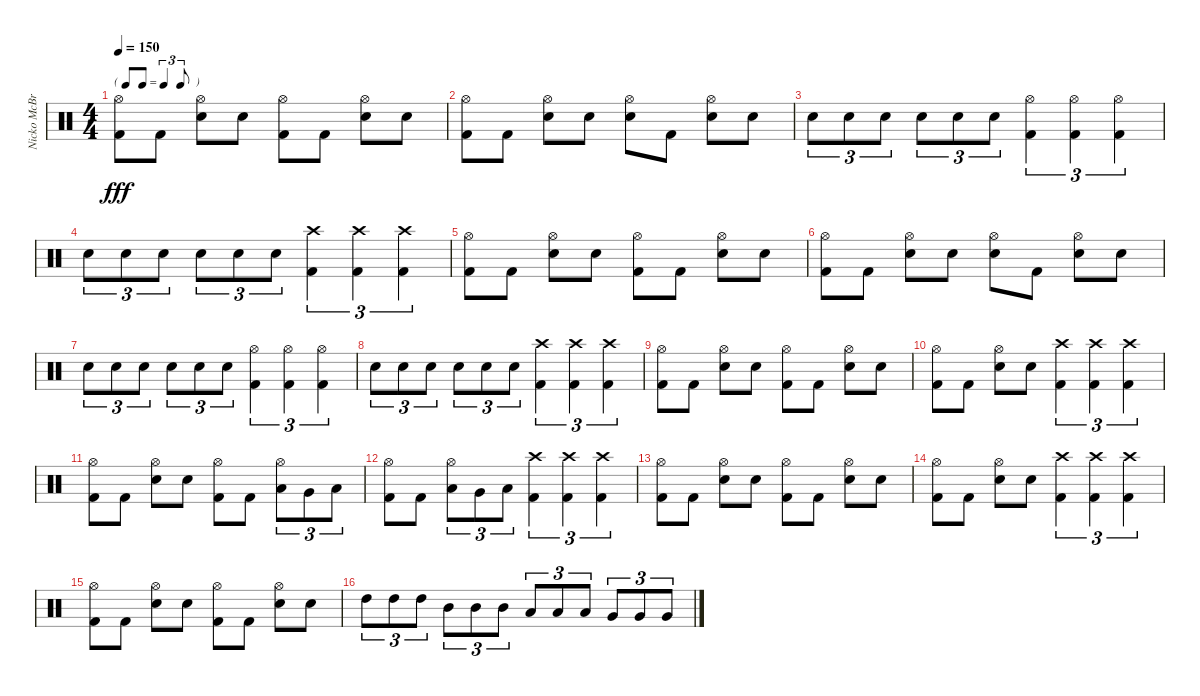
\track ("Nicko McBrain" "Nicko McBr") {instrument percussion}
\staff {score}
\articulation defaults
\ts (4 4)
\tf triplet8th
\tempo 150
\clef neutral
\ks c
("Kick (hit) 2" "Hi-Hat (open)").8{dy fff} "Kick (hit) 2".8 ("Snare (hit) 2" "Hi-Hat (open)").8 "Snare (hit) 2".8 ("Kick (hit) 2" "Hi-Hat (open)").8 "Kick (hit) 2".8 ("Snare (hit) 2" "Hi-Hat (open)").8 "Snare (hit) 2".8 |
("Kick (hit) 2" "Hi-Hat (open)").8 "Kick (hit) 2".8 ("Snare (hit) 2" "Hi-Hat (open)").8 "Snare (hit) 2".8 ("Snare (hit) 2" "Hi-Hat (open)").8 "Kick (hit) 2".8 ("Snare (hit) 2" "Hi-Hat (open)").8 "Snare (hit) 2".8 |
"Snare (hit) 2".8{tu (3 2)} "Snare (hit) 2".8{tu (3 2)} "Snare (hit) 2".8{tu (3 2)} "Snare (hit) 2".8{tu (3 2)} "Snare (hit) 2".8{tu (3 2)} "Snare (hit) 2".8{tu (3 2)} ("Kick (hit) 2" "Hi-Hat (open)").4{tu (3 2)} ("Kick (hit) 2" "Hi-Hat (open)").4{tu (3 2)} ("Kick (hit) 2" "Hi-Hat (open)").4{tu (3 2)} |
"Snare (hit) 2".8{tu (3 2)} "Snare (hit) 2".8{tu (3 2)} "Snare (hit) 2".8{tu (3 2)} "Snare (hit) 2".8{tu (3 2)} "Snare (hit) 2".8{tu (3 2)} "Snare (hit) 2".8{tu (3 2)} ("Kick (hit) 2" "Crash high (hit)").4{tu (3 2)} ("Kick (hit) 2" "Crash high (hit)").4{tu (3 2)} ("Kick (hit) 2" "Crash high (hit)").4{tu (3 2)} |
("Kick (hit) 2" "Hi-Hat (open)").8 "Kick (hit) 2".8 ("Snare (hit) 2" "Hi-Hat (open)").8 "Snare (hit) 2".8 ("Kick (hit) 2" "Hi-Hat (open)").8 "Kick (hit) 2".8 ("Snare (hit) 2" "Hi-Hat (open)").8 "Snare (hit) 2".8 |
("Kick (hit) 2" "Hi-Hat (open)").8 "Kick (hit) 2".8 ("Snare (hit) 2" "Hi-Hat (open)").8 "Snare (hit) 2".8 ("Snare (hit) 2" "Hi-Hat (open)").8 "Kick (hit) 2".8 ("Snare (hit) 2" "Hi-Hat (open)").8 "Snare (hit) 2".8 |
"Snare (hit) 2".8{tu (3 2)} "Snare (hit) 2".8{tu (3 2)} "Snare (hit) 2".8{tu (3 2)} "Snare (hit) 2".8{tu (3 2)} "Snare (hit) 2".8{tu (3 2)} "Snare (hit) 2".8{tu (3 2)} ("Kick (hit) 2" "Hi-Hat (open)").4{tu (3 2)} ("Kick (hit) 2" "Hi-Hat (open)").4{tu (3 2)} ("Kick (hit) 2" "Hi-Hat (open)").4{tu (3 2)} |
"Snare (hit) 2".8{tu (3 2)} "Snare (hit) 2".8{tu (3 2)} "Snare (hit) 2".8{tu (3 2)} "Snare (hit) 2".8{tu (3 2)} "Snare (hit) 2".8{tu (3 2)} "Snare (hit) 2".8{tu (3 2)} ("Kick (hit) 2" "Crash high (hit)").4{tu (3 2)} ("Kick (hit) 2" "Crash high (hit)").4{tu (3 2)} ("Kick (hit) 2" "Crash high (hit)").4{tu (3 2)} |
("Kick (hit) 2" "Hi-Hat (open)").8 "Kick (hit) 2".8 ("Snare (hit) 2" "Hi-Hat (open)").8 "Snare (hit) 2".8 ("Kick (hit) 2" "Hi-Hat (open)").8 "Kick (hit) 2".8 ("Snare (hit) 2" "Hi-Hat (open)").8 "Snare (hit) 2".8 |
("Kick (hit) 2" "Hi-Hat (open)").8 "Kick (hit) 2".8 ("Snare (hit) 2" "Hi-Hat (open)").8 "Snare (hit) 2".8 ("Kick (hit) 2" "Crash high (hit)").4{tu (3 2)} ("Kick (hit) 2" "Crash high (hit)").4{tu (3 2)} ("Kick (hit) 2" "Crash high (hit)").4{tu (3 2)} |
("Kick (hit) 2" "Hi-Hat (open)").8 "Kick (hit) 2".8 ("Snare (hit) 2" "Hi-Hat (open)").8 "Snare (hit) 2".8 ("Kick (hit) 2" "Hi-Hat (open)").8 "Kick (hit) 2".8 ("Low Tom (hit)" "Hi-Hat (open)").8{tu (3 2)} "Very Low Tom (hit)".8{tu (3 2)} "Low Floor Tom (hit)".8{tu (3 2)} |
("Kick (hit) 2" "Hi-Hat (open)").8 "Kick (hit) 2".8 ("Low Tom (hit)" "Hi-Hat (open)").8{tu (3 2)} "Very Low Tom (hit)".8{tu (3 2)} "Low Floor Tom (hit)".8{tu (3 2)} ("Kick (hit) 2" "Crash high (hit)").4{tu (3 2)} ("Kick (hit) 2" "Crash high (hit)").4{tu (3 2)} ("Kick (hit) 2" "Crash high (hit)").4{tu (3 2)} |
("Kick (hit) 2" "Hi-Hat (open)").8 "Kick (hit) 2".8 ("Snare (hit) 2" "Hi-Hat (open)").8 "Snare (hit) 2".8 ("Kick (hit) 2" "Hi-Hat (open)").8 "Kick (hit) 2".8 ("Snare (hit) 2" "Hi-Hat (open)").8 "Snare (hit) 2".8 |
("Kick (hit) 2" "Hi-Hat (open)").8 "Kick (hit) 2".8 ("Snare (hit) 2" "Hi-Hat (open)").8 "Snare (hit) 2".8 ("Kick (hit) 2" "Crash high (hit)").4{tu (3 2)} ("Kick (hit) 2" "Crash high (hit)").4{tu (3 2)} ("Kick (hit) 2" "Crash high (hit)").4{tu (3 2)} |
("Kick (hit) 2" "Hi-Hat (open)").8 "Kick (hit) 2".8 ("Snare (hit) 2" "Hi-Hat (open)").8 "Snare (hit) 2".8 ("Kick (hit) 2" "Hi-Hat (open)").8 "Kick (hit) 2".8 ("Snare (hit) 2" "Hi-Hat (open)").8 "Snare (hit) 2".8 |
"High Tom (hit)".8{tu (3 2)} "High Tom (hit)".8{tu (3 2)} "High Tom (hit)".8{tu (3 2)} "Mid Tom (hit)".8{tu (3 2)} "Mid Tom (hit)".8{tu (3 2)} "Mid Tom (hit)".8{tu (3 2)} "Low Tom (hit)".8{tu (3 2)} "Low Tom (hit)".8{tu (3 2)} "Low Tom (hit)".8{tu (3 2)} "Very Low Tom (hit)".8{tu (3 2)} "Very Low Tom (hit)".8{tu (3 2)} "Very Low Tom (hit)".8{tu (3 2)}
